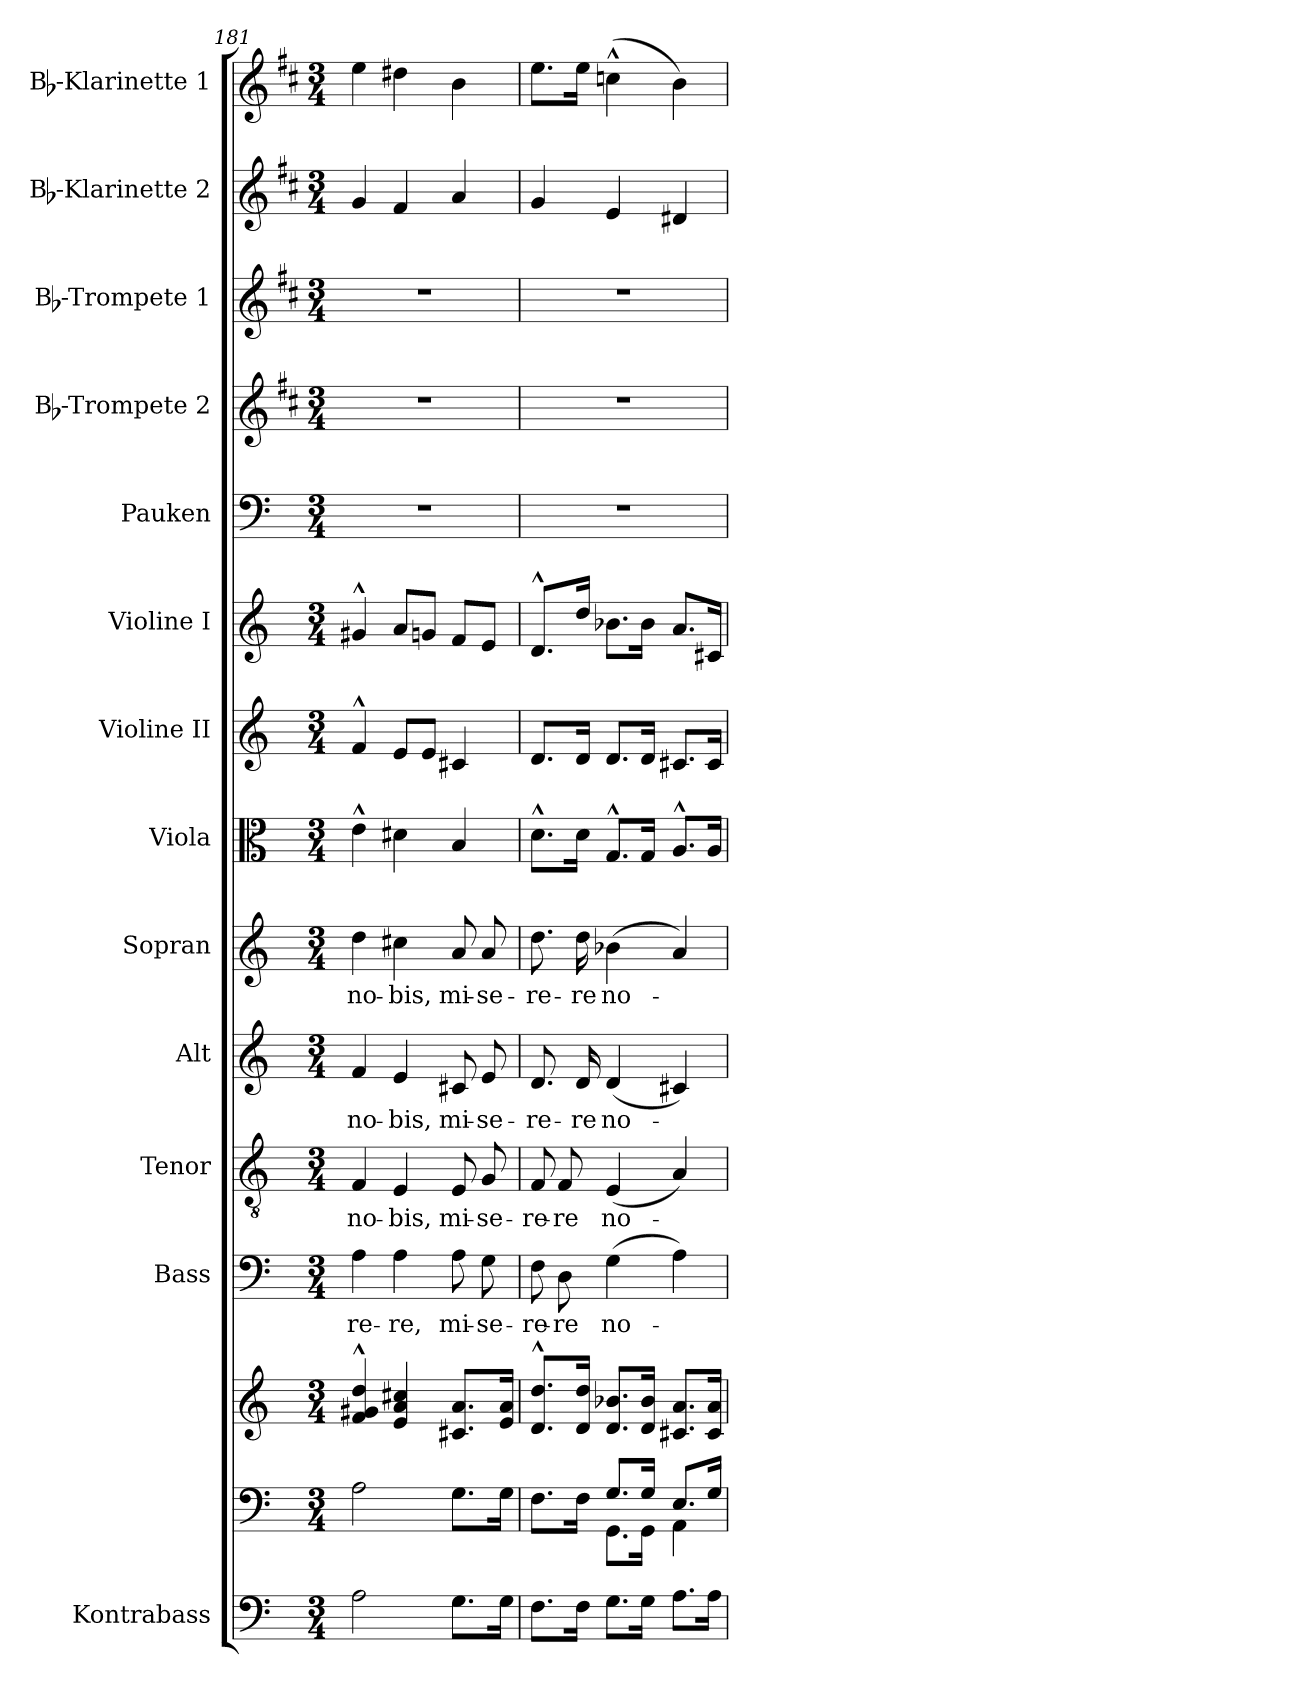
**kern	**kern	**kern	**kern	**text	**kern	**text	**kern	**text	**kern	**text	**kern	**kern	**kern	**kern	**kern	**kern	**kern	**kern
*part14	*part13	*part13	*part12	*part12	*part11	*part11	*part10	*part10	*part9	*part9	*part8	*part7	*part6	*part5	*part4	*part3	*part2	*part1
*staff15	*staff14	*staff13	*staff12	*staff12	*staff11	*staff11	*staff10	*staff10	*staff9	*staff9	*staff8	*staff7	*staff6	*staff5	*staff4	*staff3	*staff2	*staff1
*I"Kontrabass	*	*	*I"Bass	*	*I"Tenor	*	*I"Alt	*	*I"Sopran	*	*I"Viola	*I"Violine II	*I"Violine I	*I"Pauken	*I"Bb-Trompete 2	*I"Bb-Trompete 1	*I"Bb-Klarinette 2	*I"Bb-Klarinette 1
*I'Kb.	*	*	*I'B.	*	*I'T.	*	*I'A.	*	*I'S.	*	*I'Vla.	*I'Vl. II	*I'Vl. I	*I'Pk.	*I'Bb Trp. 2	*I'Bb Trp. 1	*I'Bb Kl. 2	*I'Bb Kl. 1
*clefF4	*clefF4	*clefG2	*clefF4	*	*clefGv2	*	*clefG2	*	*clefG2	*	*clefC3	*clefG2	*clefG2	*clefF4	*clefG2	*clefG2	*clefG2	*clefG2
*ITrd7c12	*	*	*	*	*	*	*	*	*	*	*	*	*	*	*ITrd1c2	*ITrd1c2	*ITrd1c2	*ITrd1c2
*k[]	*k[]	*k[]	*k[]	*	*k[]	*	*k[]	*	*k[]	*	*k[]	*k[]	*k[]	*k[]	*k[]	*k[]	*k[]	*k[]
*C:	*C:	*C:	*C:	*	*C:	*	*C:	*	*C:	*	*C:	*C:	*C:	*C:	*C:	*C:	*C:	*C:
*M3/4	*M3/4	*M3/4	*M3/4	*	*M3/4	*	*M3/4	*	*M3/4	*	*M3/4	*M3/4	*M3/4	*M3/4	*M3/4	*M3/4	*M3/4	*M3/4
=181	=181	=181	=181	=181	=181	=181	=181	=181	=181	=181	=181	=181	=181	=181	=181	=181	=181	=181
!	!	!	!	!LO:LY:b	!	!LO:LY:b	!	!LO:LY:b	!	!LO:LY:b	!	!	!	!	!	!	!	!
2AA\	2A\	4f/^^> 4g#X/^^> 4dd/^^>	4A\	-re-	4F/	no-	4f/	no-	4dd\	no-	4e^^>\	4f^^>/	4g#X^^>/	2.r	2.r	2.r	4f/	4dd\
!	!	!	!	!LO:LY:b	!	!LO:LY:b	!	!LO:LY:b	!	!LO:LY:b	!	!	!	!	!	!	!	!
.	.	4e/ 4a/ 4cc#X/	4A\	-re,	4E/	-bis,	4e/	-bis,	4cc#X\	-bis,	4d#X\	8e/L	8a/L	.	.	.	4e/	4cc#X\
.	.	.	.	.	.	.	.	.	.	.	.	8e/J	8gn/J	.	.	.	.	.
!	!	!	!	!LO:LY:b	!	!LO:LY:b	!	!LO:LY:b	!	!LO:LY:b	!	!	!	!	!	!	!	!
8.GG\L	8.G\L	8.c#X/ 8.a/L	8A\	mi-	8E/	mi-	8c#X/	mi-	8a/	mi-	4B/	4c#X/	8f/L	.	.	.	4g/	4a\
!	!	!	!	!LO:LY:b	!	!LO:LY:b	!	!LO:LY:b	!	!LO:LY:b	!	!	!	!	!	!	!	!
.	.	.	8G\	-se-	8G/	-se-	8e/	-se-	8a/	-se-	.	.	8e/J	.	.	.	.	.
16GG\Jk	16G\Jk	16e/ 16a/Jk	.	.	.	.	.	.	.	.	.	.	.	.	.	.	.	.
=182	=182	=182	=182	=182	=182	=182	=182	=182	=182	=182	=182	=182	=182	=182	=182	=182	=182	=182
*	*^	*	*	*	*	*	*	*	*	*	*	*	*	*	*	*	*	*
!	!	!	!	!	!LO:LY:b	!	!LO:LY:b	!	!LO:LY:b	!	!LO:LY:b	!	!	!	!	!	!	!	!
8.FF\L	4ryy	8.F\L	8.d/^^> 8.dd/^^>L	8F\	-re-	8F/	-re-	8.d/	-re-	8.dd\	-re-	8.d^^>\L	8.d/L	8.d^^>/L	2.r	2.r	2.r	4f/	8.dd\L
!	!	!	!	!	!LO:LY:b	!	!LO:LY:b	!	!	!	!	!	!	!	!	!	!	!	!
.	.	.	.	8D\	-re	8F/	-re	.	.	.	.	.	.	.	.	.	.	.	.
!	!	!	!	!	!	!	!	!	!LO:LY:b	!	!LO:LY:b	!	!	!	!	!	!	!	!
16FF\Jk	.	16F\Jk	16d/ 16dd/Jk	.	.	.	.	16d/	-re	16dd\	-re	16d\Jk	16d/Jk	16dd/Jk	.	.	.	.	16dd\Jk
!	!	!	!	!	!LO:LY:b	!	!LO:LY:b	!	!LO:LY:b	!	!LO:LY:b	!	!	!	!	!	!	!	!
8.GG\L	8.G/L	8.GG\L	8.d/ 8.b-X/L	(>4G\	no-	(<4E/	no-	(<4d/	no-	(>4b-X\	no-	8.G^^>/L	8.d/L	8.b-X\L	.	.	.	4d/	(>4b-X^^>\
16GG\Jk	16G/Jk	16GG\Jk	16d/ 16b-/Jk	.	.	.	.	.	.	.	.	16G/Jk	16d/Jk	16b-\Jk	.	.	.	.	.
8.AA\L	8.E/L	4AA\	8.c#X/ 8.a/L	4A\)	.	4A/)	.	4c#X/)	.	4a/)	.	8.A^^>/L	8.c#X/L	8.a/L	.	.	.	4c#X/	4a\)
16AA\Jk	16G/Jk	.	16c#/ 16a/Jk	.	.	.	.	.	.	.	.	16A/Jk	16c#/Jk	16c#X/Jk	.	.	.	.	.
*	*v	*v	*	*	*	*	*	*	*	*	*	*	*	*	*	*	*	*	*
=	=	=	=	=	=	=	=	=	=	=	=	=	=	=	=	=	=	=
*-	*-	*-	*-	*-	*-	*-	*-	*-	*-	*-	*-	*-	*-	*-	*-	*-	*-	*-
